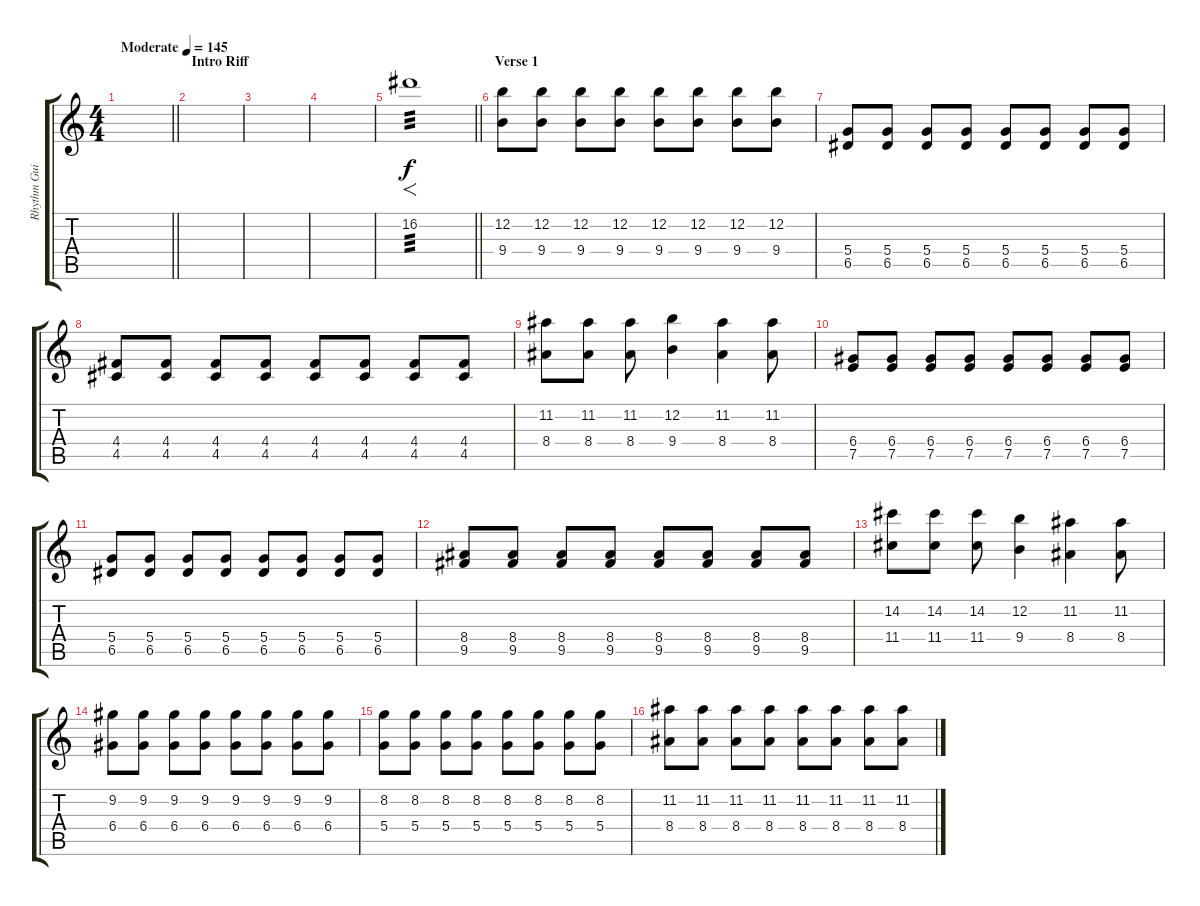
\track ("Rhythm Guitar" "Rhythm Gui") {instrument overdrivenguitar}
\staff {score tabs}
\tuning (E4 B3 G3 D3 A2 E2) {hide}
\ts (4 4)
\tempo (145 "Moderate")
\clef g2
\barLineRight lightlight
\ks c
|
\section ("" "Intro Riff")
|
|
|
\barLineRight lightlight
16.2.1{f tp 3} |
\section ("" "Verse 1")
(12.2 9.4).8 (12.2 9.4).8 (12.2 9.4).8 (12.2 9.4).8 (12.2 9.4).8 (12.2 9.4).8 (12.2 9.4).8 (12.2 9.4).8 |
(5.4 6.5).8 (5.4 6.5).8 (5.4 6.5).8 (5.4 6.5).8 (5.4 6.5).8 (5.4 6.5).8 (5.4 6.5).8 (5.4 6.5).8 |
(4.4 4.5).8 (4.4 4.5).8 (4.4 4.5).8 (4.4 4.5).8 (4.4 4.5).8 (4.4 4.5).8 (4.4 4.5).8 (4.4 4.5).8 |
(11.2 8.4).8 (11.2 8.4).8 (11.2 8.4).8 (12.2 9.4).4 (11.2 8.4).4 (11.2 8.4).8 |
(6.4 7.5).8 (6.4 7.5).8 (6.4 7.5).8 (6.4 7.5).8 (6.4 7.5).8 (6.4 7.5).8 (6.4 7.5).8 (6.4 7.5).8 |
(5.4 6.5).8 (5.4 6.5).8 (5.4 6.5).8 (5.4 6.5).8 (5.4 6.5).8 (5.4 6.5).8 (5.4 6.5).8 (5.4 6.5).8 |
(8.4 9.5).8 (8.4 9.5).8 (8.4 9.5).8 (8.4 9.5).8 (8.4 9.5).8 (8.4 9.5).8 (8.4 9.5).8 (8.4 9.5).8 |
(14.2 11.4).8 (14.2 11.4).8 (14.2 11.4).8 (12.2 9.4).4 (11.2 8.4).4 (11.2 8.4).8 |
(9.2 6.4).8 (9.2 6.4).8 (9.2 6.4).8 (9.2 6.4).8 (9.2 6.4).8 (9.2 6.4).8 (9.2 6.4).8 (9.2 6.4).8 |
(8.2 5.4).8 (8.2 5.4).8 (8.2 5.4).8 (8.2 5.4).8 (8.2 5.4).8 (8.2 5.4).8 (8.2 5.4).8 (8.2 5.4).8 |
(11.2 8.4).8 (11.2 8.4).8 (11.2 8.4).8 (11.2 8.4).8 (11.2 8.4).8 (11.2 8.4).8 (11.2 8.4).8 (11.2 8.4).8
